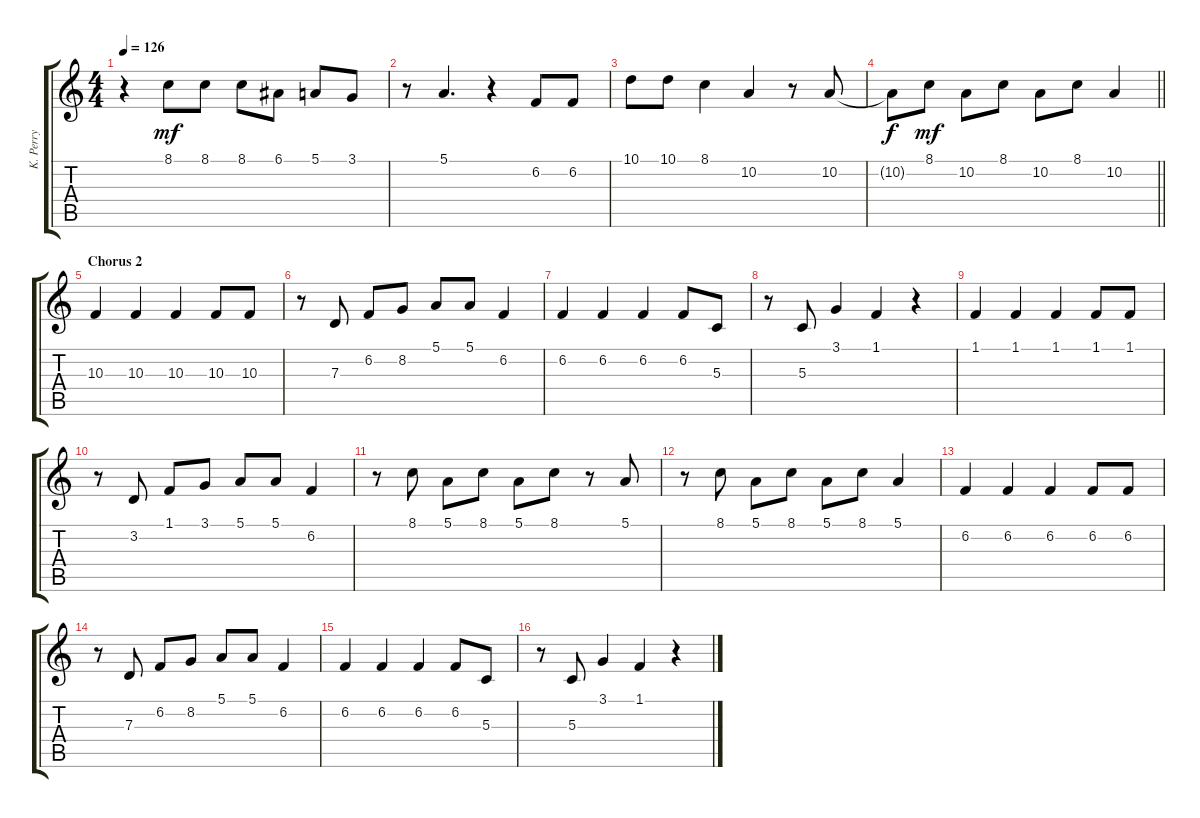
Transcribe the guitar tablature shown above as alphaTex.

\track ("K. Perry" "K. Perry") {instrument lead1square}
\staff {score tabs}
\tuning (E4 B3 G3 D3 A2 E2) {hide}
\ts (4 4)
\tempo 126
\clef g2
\ks c
r.4{dy mf} 8.1.8 8.1.8 8.1.8 6.1.8 5.1.8 3.1.8 |
r.8 5.1.4{d} r.4 6.2.8 6.2.8 |
10.1.8 10.1.8 8.1.4 10.2.4 r.8 10.2.8 |
\barLineRight lightlight
10.2{t}.8{dy f} 8.1.8{dy mf} 10.2.8 8.1.8 10.2.8 8.1.8 10.2.4 |
\section ("" "Chorus 2")
10.3.4 10.3.4 10.3.4 10.3.8 10.3.8 |
r.8 7.3.8 6.2.8 8.2.8 5.1.8 5.1.8 6.2.4 |
6.2.4 6.2.4 6.2.4 6.2.8 5.3.8 |
r.8 5.3.8 3.1.4 1.1.4 r.4 |
1.1.4 1.1.4 1.1.4 1.1.8 1.1.8 |
r.8 3.2.8 1.1.8 3.1.8 5.1.8 5.1.8 6.2.4 |
r.8 8.1.8 5.1.8 8.1.8 5.1.8 8.1.8 r.8 5.1.8 |
r.8 8.1.8 5.1.8 8.1.8 5.1.8 8.1.8 5.1.4 |
6.2.4 6.2.4 6.2.4 6.2.8 6.2.8 |
r.8 7.3.8 6.2.8 8.2.8 5.1.8 5.1.8 6.2.4 |
6.2.4 6.2.4 6.2.4 6.2.8 5.3.8 |
r.8 5.3.8 3.1.4 1.1.4 r.4
